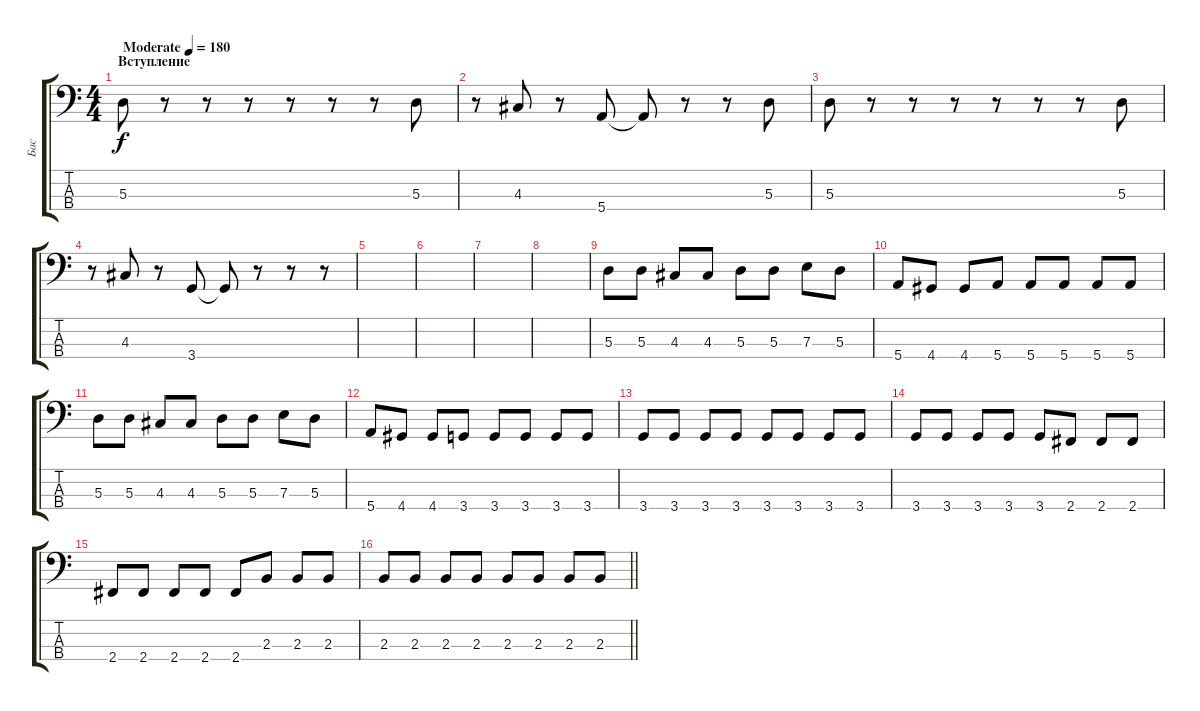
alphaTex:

\track ("Бас" "Бас") {instrument electricbasspick}
\staff {score tabs}
\tuning (G2 D2 A1 E1) {hide}
\ts (4 4)
\section ("" "Вступление")
\tempo (180 "Moderate")
\clef f4
\ks c
5.3.8{dy f instrument electricbasspick} r.8 r.8 r.8 r.8 r.8 r.8 5.3.8 |
r.8 4.3.8 r.8 5.4.8 5.4{t}.8 r.8 r.8 5.3.8 |
5.3.8 r.8 r.8 r.8 r.8 r.8 r.8 5.3.8 |
r.8 4.3.8 r.8 3.4.8 3.4{t}.8 r.8 r.8 r.8 |
|
|
|
|
5.3.8 5.3.8 4.3.8 4.3.8 5.3.8 5.3.8 7.3.8 5.3.8 |
5.4.8 4.4.8 4.4.8 5.4.8 5.4.8 5.4.8 5.4.8 5.4.8 |
5.3.8 5.3.8 4.3.8 4.3.8 5.3.8 5.3.8 7.3.8 5.3.8 |
5.4.8 4.4.8 4.4.8 3.4.8 3.4.8 3.4.8 3.4.8 3.4.8 |
3.4.8 3.4.8 3.4.8 3.4.8 3.4.8 3.4.8 3.4.8 3.4.8 |
3.4.8 3.4.8 3.4.8 3.4.8 3.4.8 2.4.8 2.4.8 2.4.8 |
2.4.8 2.4.8 2.4.8 2.4.8 2.4.8 2.3.8 2.3.8 2.3.8 |
\barLineRight lightlight
2.3.8 2.3.8 2.3.8 2.3.8 2.3.8 2.3.8 2.3.8 2.3.8
